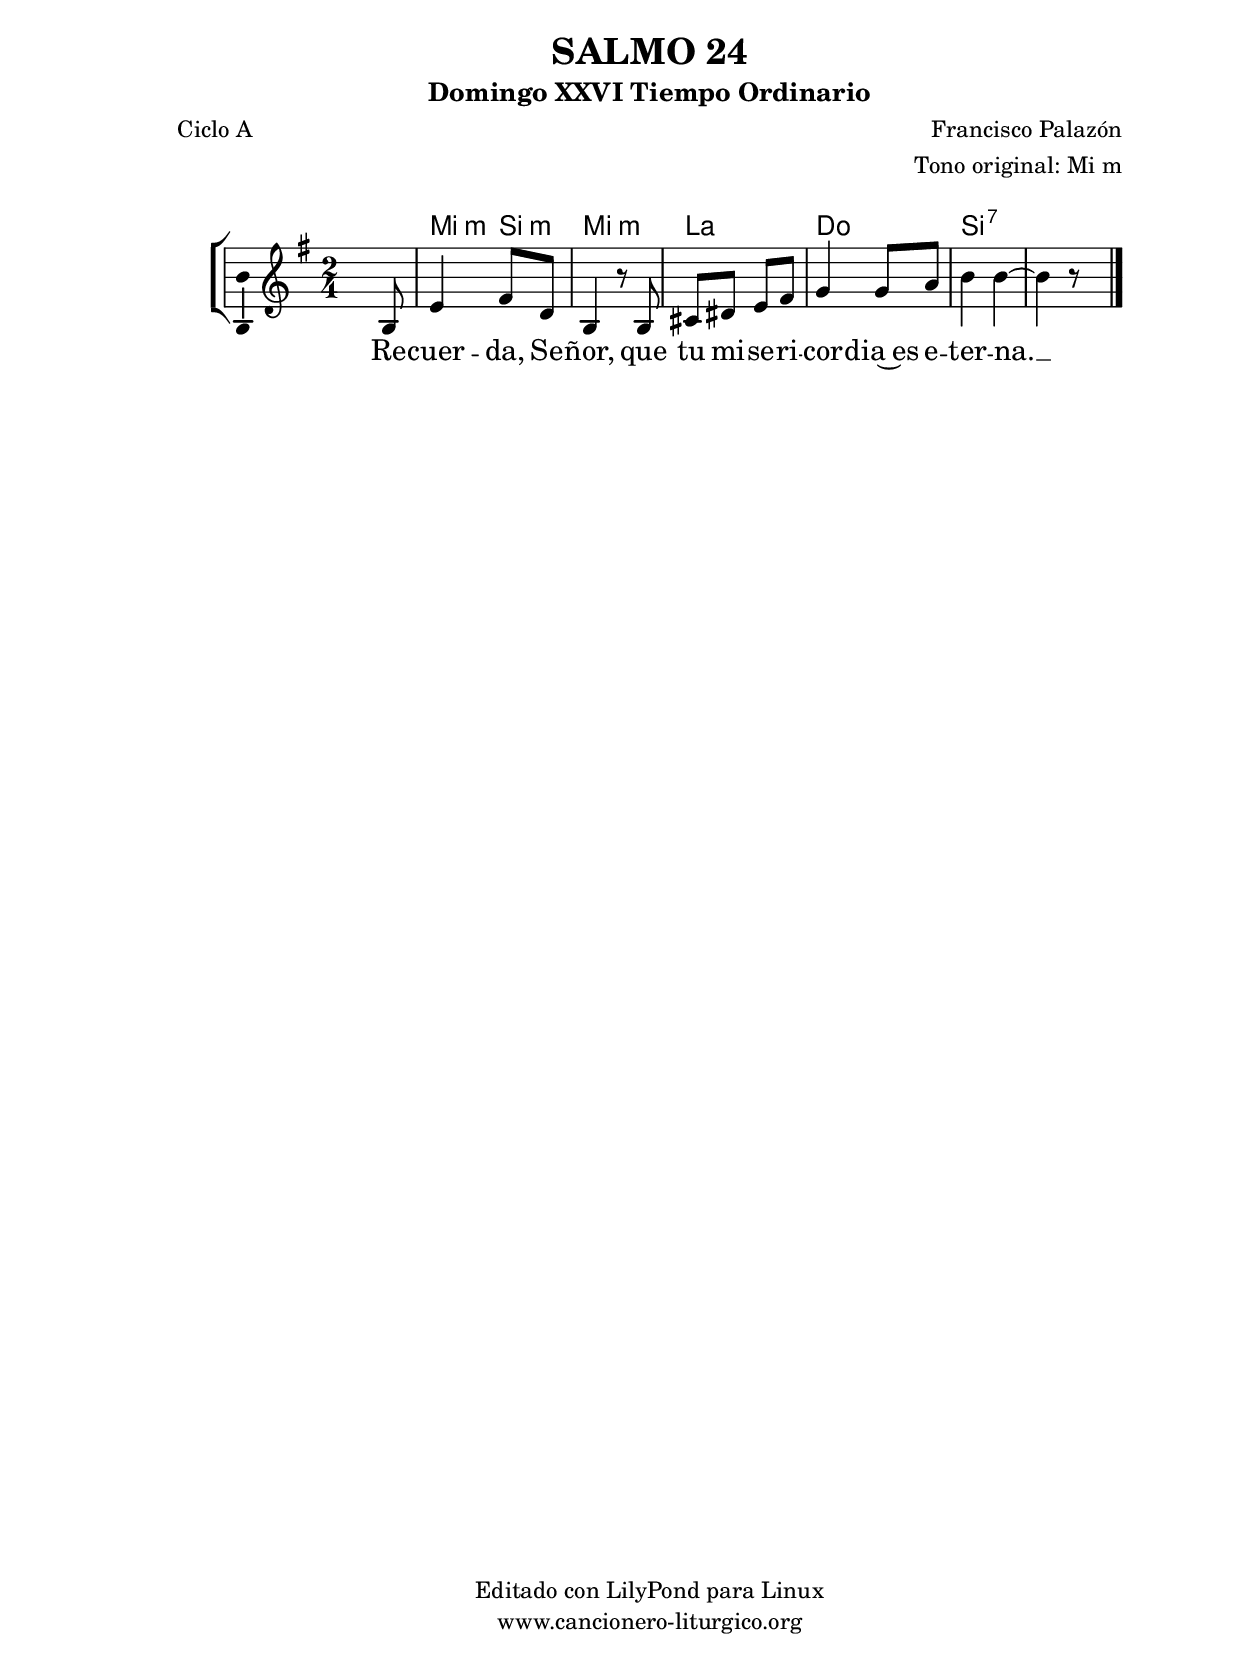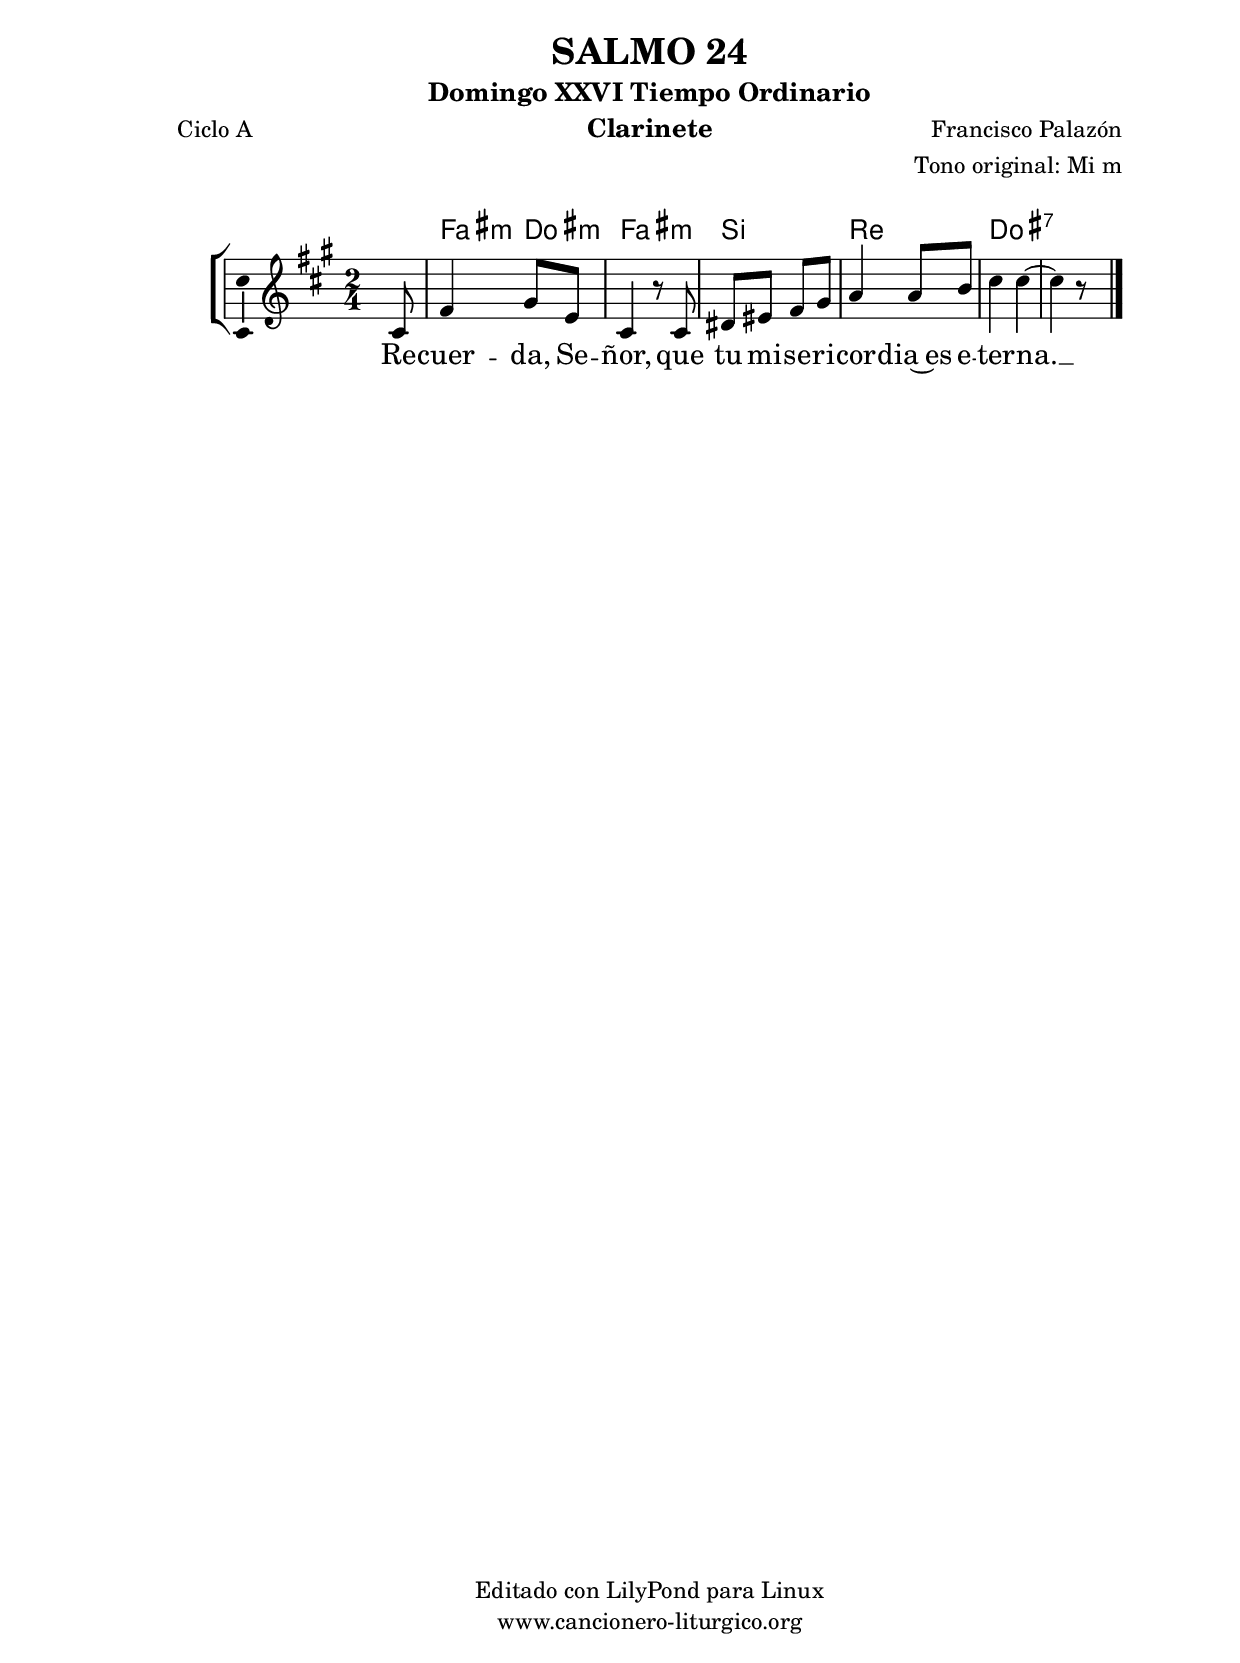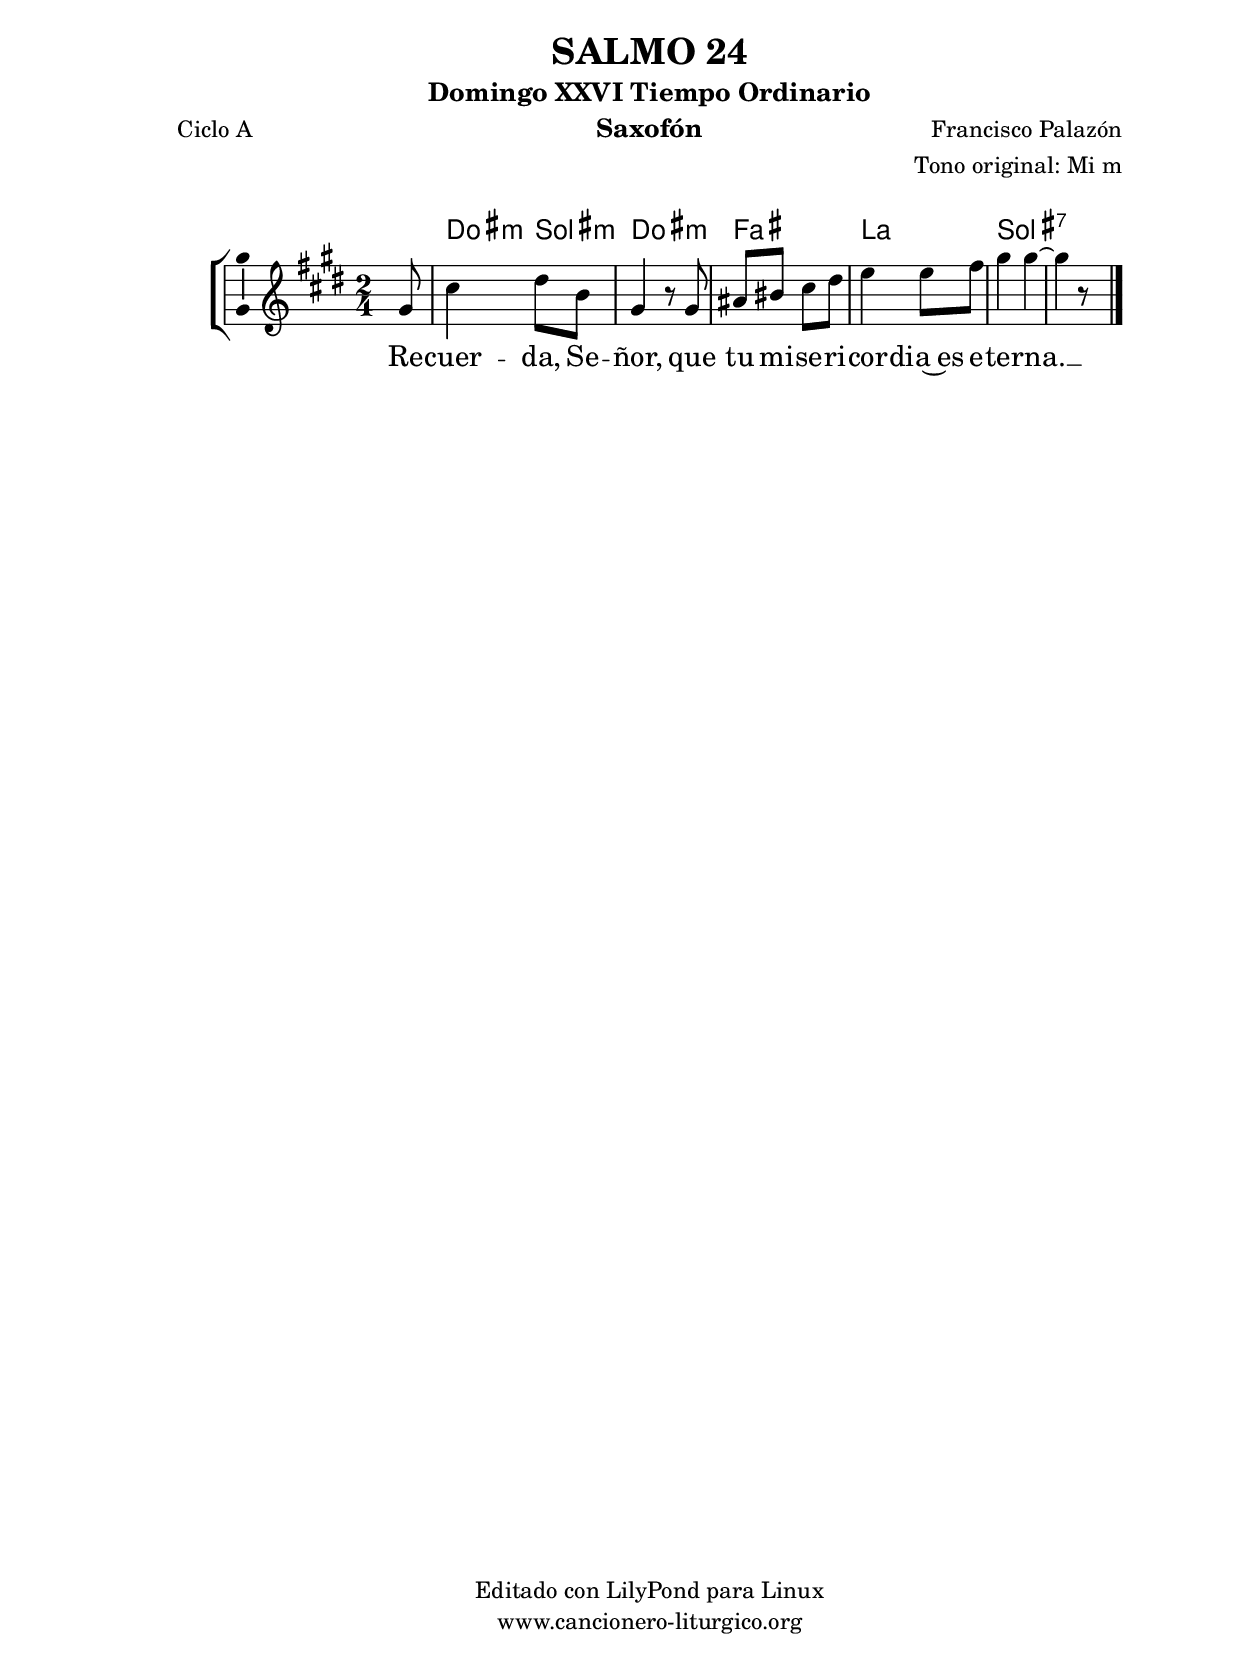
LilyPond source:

%
%para convertir .midi en .wav:
%timidity filename.midi -Ow -o finename.wav
%
%
%Para convertir de .wav a .mp3:
%lame -h -m j filename.wav
%
%
%para escuchar el midi:
%timidity nombrefichero.midi
%


%versión de lilypond para la que se ha escrito esta partitura:
\version "2.16.0"

	%Tamaño papel
	#(set-default-paper-size "a4")
	%Tamaño partitura
	#(set-global-staff-size 20)
	%No responde al pulsar sobre una nota
	#(ly:set-option 'point-and-click #f)

%parámetros del encabezamiento:
\header {
	title = "SALMO 24"
	subtitle = "Domingo XXVI Tiempo Ordinario"
	composer = "Francisco Palazón"
	poet = "Ciclo A"
	meter = ""
	arranger = "Tono original: Mi m"
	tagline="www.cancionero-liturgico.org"
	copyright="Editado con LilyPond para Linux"
	tiempo = "Ordinario"
	usos = "Salmo"
	letra = "Recuerda, Señor, que tu misericordia es eterna."
	}

%parámetros asociados al papel:
\paper  {
	oddHeaderMarkup = \markup {\fill-line { \on-the-fly #not-first-page \fromproperty #'header:title \on-the-fly #not-first-page \fromproperty #'header:composer }}
	evenHeaderMarkup = \markup {\fill-line { \fromproperty #'header:composer \fromproperty #'header:title }}
	#(set-paper-size "a4")
	print-page-number = ##f
	first-page-number = 1
	print-first-page-number = ##f
%	head-separation = 3.0 \cm
	top-margin = 2.0 \cm
	bottom-margin = 0.5\cm
%%%	bottom-margin = -1.0\cm
	left-margin = 3.0 \cm
	line-width = 16.0 \cm 
	indent = 8\mm
	interscoreline = 2.\mm
	between-system-space = 15\mm
%	para que las partituras no llenen la hoja:
	ragged-bottom = ##t
%	idem para la última hoja:
	ragged-last-bottom = ##f
%	para que las partituras llenen el ancho del papel:
	ragged-last = ##f
	after-title-space = 2.5 \cm
%page-count=1
system-count=1

	%Flexible Vertical Spacing
%	markup-markup-spacing =
%	#'((basic-distance . 15) (minimum-distance . 15) (padding . 3))
	markup-system-spacing =
	#'((basic-distance . 15) (minimum-distance . 15) (padding . 3))
	system-system-spacing =
	#'((basic-distance . 15) (minimum-distance . 15) (padding . 3))
	score-system-spacing =
	#'((basic-distance . 15) (minimum-distance . 15) (padding . 5))
%	top-system-spacing = % header
%	#'((basic-distance . 8) (minimum-distance . 0) (padding . 3))
%	top-markup-spacing =
%	#'((basic-distance . 20) (minimum-distance . 20) (padding . 3))
	last-bottom-spacing = % footer
	#'((basic-distance . 5) (minimum-distance . 5) (padding . 3))
%	score-markup-spacing =
%	#'((basic-distance . 16) (minimum-distance . 13) (padding . 3))

	}


%parámetros que afectan a toda la partitura:
global =  {
	%clave de sol (G):
	\clef G
	%armadura:
%	\transpose ees c
	\key e \minor
	\tempo 4=80
	\set Score.tempoHideNote = ##t
	}


acordes = {
	\italianChords
	\chordmode {
%	\transpose ees c
{

s2
e4:m b:m e2:m a c b:7 s

	}
	}
}

melodia = 
%\transpose ees c
{
	\relative c'{
	\time 2/4
%	\partial 4*1

s4 s8 b8
e4 fis8 d
b4 r8 b8
cis8 dis e fis
g4 g8 a
b4 b~
b4 r8 s8

	\bar "|."
	}
	}


texto = \lyricmode {
Re -- cuer -- da, Se -- ñor, que tu mi -- se -- ri -- cor -- dia~es e -- ter -- na. __
	}


acordesStaff = \context ChordNames = acordesStaff <<
	\set chordChanges = ##t
	\acordes
	>>


vozStaff = \context Voice = vozStaff
\with {\consists "Ambitus_engraver"}
<<
%	\set Staff.instrumentName = ""
%	\set Staff.shortInstrumentName = ""
%	\set Staff.midiInstrument = #"clarinet"
%	\set Staff.midiInstrument = #"cello"
%	\set Staff.midiInstrument = #"flute"
	\set Staff.midiInstrument = #"electric guitar (jazz)"
%	\set Staff.midiInstrument = #"english horn"
%	\set Staff.midiInstrument = #"violin"
%	\set Staff.midiInstrument = #"glockenspiel"
	\set Staff.midiMinimumVolume = #0.7
	\set Staff.midiMaximumVolume = #0.9
	\global
	\melodia
	>>


textoStaff = \context Lyrics = textoStaff <<
	\lyricsto vozStaff \texto
	>>

\book {
	\score {
		\context ChoirStaff {
			\override StaffGroup.SystemStartBracket #'collapse-height = #1
			\override Score.SystemStartBar #'collapse-height = #1
			<<
			\acordesStaff
			\vozStaff
			\textoStaff
			>>
			}
		\layout {
	    		\context {
				\Lyrics
				\override LyricText #'font-size = #2
				}
	   		 \context {
				\Score
				%fontSize = #3
				\override StaffSymbol #'staff-space = #(magstep +3)
				%\override Beam #'thickness = #0.55
				%\override SpacingSpanner #'spacing-increment = #1.0
				%\override Slur #'height-limit = #1.5
				}
			}
		}
	\score {
		\unfoldRepeats
		\context ChoirStaff {
			<<
			\acordesStaff
			\vozStaff
			>>
			}
		\midi {
	  		\context {
	  			\Score
				tempoWholesPerMinute = #(ly:make-moment 70 4)
				}
			}
		}
	}

%Partitura para clarinete
#(define output-suffix "C")
\book {
	\header{
		instrument = "Clarinete"
		}
	\score {
		\context ChoirStaff {
			\override StaffGroup.SystemStartBracket #'collapse-height = #1
			\override Score.SystemStartBar #'collapse-height = #1
\transpose c d
			<<
			\acordesStaff
			\vozStaff
			\textoStaff
			>>
			}
		\layout {
	    		\context {
				\Lyrics
				\override LyricText #'font-size = #2
				}
	   		 \context {
				\Score
				%fontSize = #3
				\override StaffSymbol #'staff-space = #(magstep +3)
				%\override Beam #'thickness = #0.55
				%\override SpacingSpanner #'spacing-increment = #1.0
				%\override Slur #'height-limit = #1.5
				}
			}
		}
	}

%Partitura para saxofón
#(define output-suffix "S")
\book {
	\header{
		instrument = "Saxofón"
		}
	\score {
		\context ChoirStaff {
			\override StaffGroup.SystemStartBracket #'collapse-height = #1
			\override Score.SystemStartBar #'collapse-height = #1
\transpose c a
			<<
			\acordesStaff
			\vozStaff
			\textoStaff
			>>
			}
		\layout {
	    		\context {
				\Lyrics
				\override LyricText #'font-size = #2
				}
	   		 \context {
				\Score
				%fontSize = #3
				\override StaffSymbol #'staff-space = #(magstep +3)
				%\override Beam #'thickness = #0.55
				%\override SpacingSpanner #'spacing-increment = #1.0
				%\override Slur #'height-limit = #1.5
				}
			}
		}
	}

